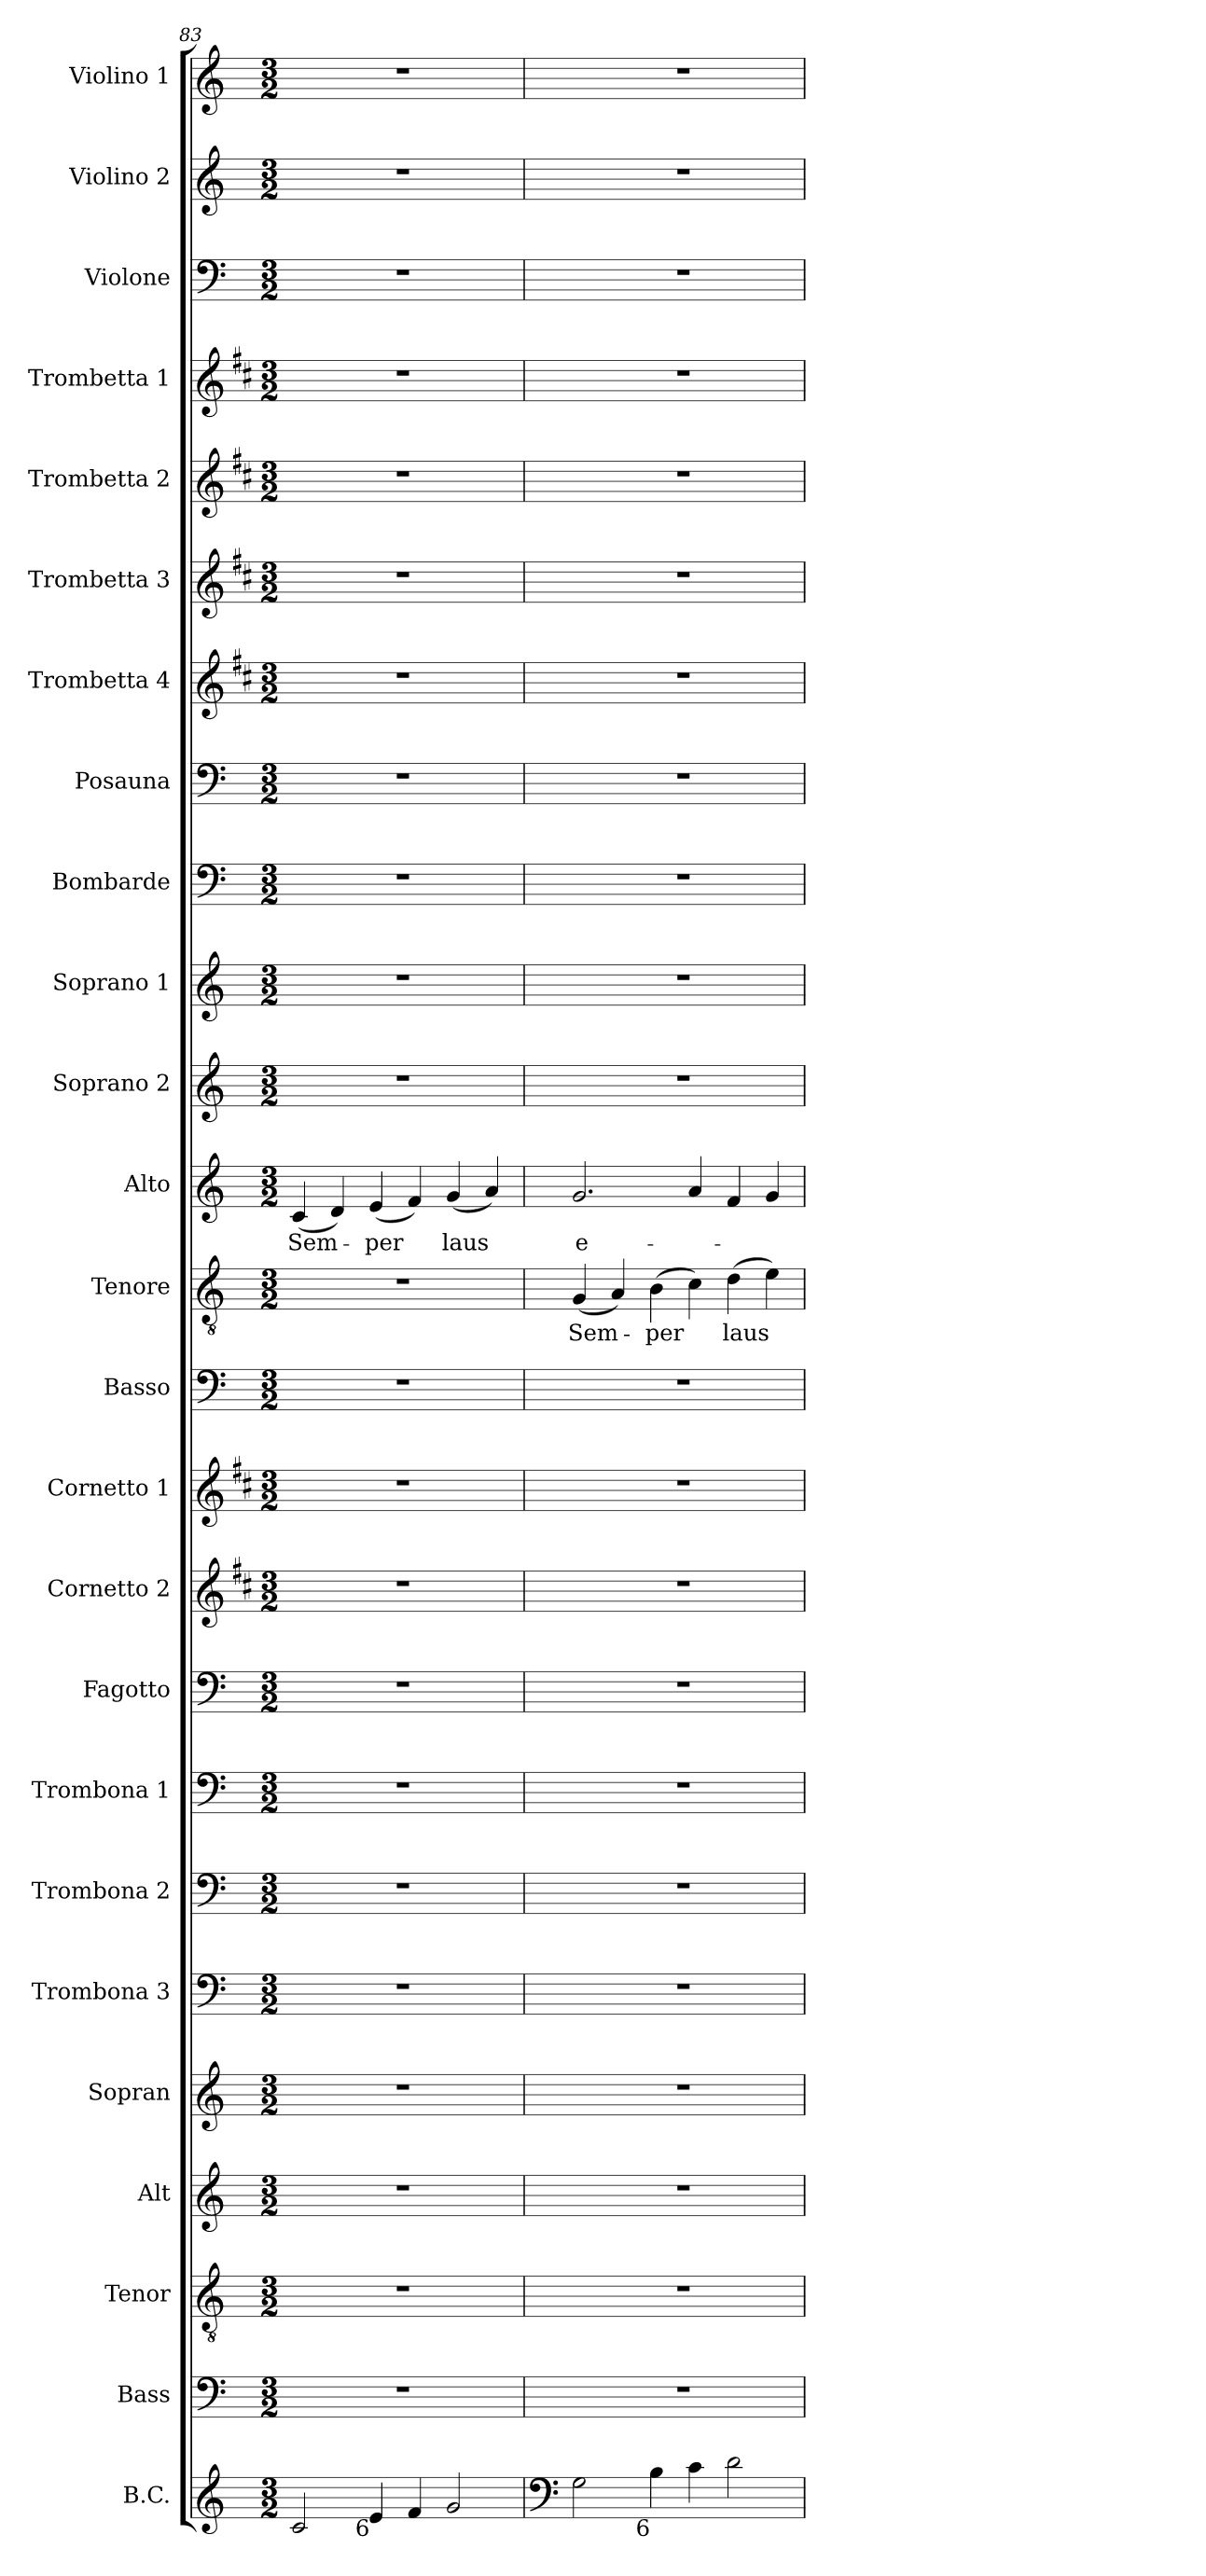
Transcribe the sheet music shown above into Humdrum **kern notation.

**kern	**kern	**kern	**kern	**kern	**kern	**kern	**kern	**kern	**kern	**kern	**kern	**kern	**text	**kern	**text	**kern	**kern	**kern	**kern	**kern	**kern	**kern	**kern	**kern	**kern	**kern
*part25	*part24	*part23	*part22	*part21	*part20	*part19	*part18	*part17	*part16	*part15	*part14	*part13	*part13	*part12	*part12	*part11	*part10	*part9	*part8	*part7	*part6	*part5	*part4	*part3	*part2	*part1
*staff25	*staff24	*staff23	*staff22	*staff21	*staff20	*staff19	*staff18	*staff17	*staff16	*staff15	*staff14	*staff13	*staff13	*staff12	*staff12	*staff11	*staff10	*staff9	*staff8	*staff7	*staff6	*staff5	*staff4	*staff3	*staff2	*staff1
*I"B.C.	*I"Bass	*I"Tenor	*I"Alt	*I"Sopran	*I"Trombona 3	*I"Trombona 2	*I"Trombona 1	*I"Fagotto	*I"Cornetto 2	*I"Cornetto 1	*I"Basso	*I"Tenore	*	*I"Alto	*	*I"Soprano 2	*I"Soprano 1	*I"Bombarde	*I"Posauna	*I"Trombetta 4	*I"Trombetta 3	*I"Trombetta 2	*I"Trombetta 1	*I"Violone	*I"Violino 2	*I"Violino 1
*I'B.C.	*I'B.	*I'T.	*I'A.	*I'S.	*I'Tbn. 2	*I'Tbn. 2	*I'Tbn. 1	*I'Fag.	*I'Cor. 2	*I'Cor. 1	*I'B.	*I'T.	*	*I'A.	*	*I'S.	*I'S.	*	*	*	*	*	*	*	*I'Vl. 2	*I'Vl. 1
!!LO:PB:g=z
*clefG2	*clefF4	*clefGv2	*clefG2	*clefG2	*clefF4	*clefF4	*clefF4	*clefF4	*clefG2	*clefG2	*clefF4	*clefGv2	*	*clefG2	*	*clefG2	*clefG2	*clefF4	*clefF4	*clefG2	*clefG2	*clefG2	*clefG2	*clefF4	*clefG2	*clefG2
*	*	*ITrd7c12	*	*	*	*	*	*	*ITrd1c2	*ITrd1c2	*	*ITrd7c12	*	*	*	*	*	*	*	*ITrd1c2	*ITrd1c2	*ITrd1c2	*ITrd1c2	*	*	*
*k[]	*k[]	*k[]	*k[]	*k[]	*k[]	*k[]	*k[]	*k[]	*k[]	*k[]	*k[]	*k[]	*	*k[]	*	*k[]	*k[]	*k[]	*k[]	*k[]	*k[]	*k[]	*k[]	*k[]	*k[]	*k[]
*C:	*C:	*C:	*C:	*C:	*C:	*C:	*C:	*C:	*C:	*C:	*C:	*C:	*	*C:	*	*C:	*C:	*C:	*C:	*C:	*C:	*C:	*C:	*C:	*C:	*C:
*M3/2	*M3/2	*M3/2	*M3/2	*M3/2	*M3/2	*M3/2	*M3/2	*M3/2	*M3/2	*M3/2	*M3/2	*M3/2	*	*M3/2	*	*M3/2	*M3/2	*M3/2	*M3/2	*M3/2	*M3/2	*M3/2	*M3/2	*M3/2	*M3/2	*M3/2
*MM300	*MM300	*MM300	*MM300	*MM300	*MM300	*MM300	*MM300	*MM300	*MM300	*MM300	*MM300	*MM300	*	*MM300	*	*MM300	*MM300	*MM300	*MM300	*MM300	*MM300	*MM300	*MM300	*MM300	*MM300	*MM300
=83	=83	=83	=83	=83	=83	=83	=83	=83	=83	=83	=83	=83	=83	=83	=83	=83	=83	=83	=83	=83	=83	=83	=83	=83	=83	=83
!	!LO:N:vis=1	!LO:N:vis=1	!LO:N:vis=1	!LO:N:vis=1	!LO:N:vis=1	!LO:N:vis=1	!LO:N:vis=1	!LO:N:vis=1	!LO:N:vis=1	!LO:N:vis=1	!LO:N:vis=1	!LO:N:vis=1	!	!	!	!	!	!	!	!	!	!	!	!	!	!
!	!	!	!	!	!	!	!	!	!	!	!	!	!	!	!LO:LY:b:color=#000000	!LO:N:vis=1	!LO:N:vis=1	!LO:N:vis=1	!LO:N:vis=1	!LO:N:vis=1	!LO:N:vis=1	!LO:N:vis=1	!LO:N:vis=1	!LO:N:vis=1	!LO:N:vis=1	!LO:N:vis=1
2ci/	1.r	1.r	1.r	1.r	1.r	1.r	1.r	1.r	1.r	1.r	1.r	1.r	.	(4ci/	Sem-	1.r	1.r	1.r	1.r	1.r	1.r	1.r	1.r	1.r	1.r	1.r
.	.	.	.	.	.	.	.	.	.	.	.	.	.	4di/)	.	.	.	.	.	.	.	.	.	.	.	.
!LO:TX:b:rj:t=6	!	!	!	!	!	!	!	!	!	!	!	!	!	!	!	!	!	!	!	!	!	!	!	!	!	!
!	!	!	!	!	!	!	!	!	!	!	!	!	!	!	!LO:LY:b:color=#000000	!	!	!	!	!	!	!	!	!	!	!
4ei/	.	.	.	.	.	.	.	.	.	.	.	.	.	(4ei/	-per	.	.	.	.	.	.	.	.	.	.	.
4fi/	.	.	.	.	.	.	.	.	.	.	.	.	.	4fi/)	.	.	.	.	.	.	.	.	.	.	.	.
!	!	!	!	!	!	!	!	!	!	!	!	!	!	!	!LO:LY:b:color=#000000	!	!	!	!	!	!	!	!	!	!	!
2gi/	.	.	.	.	.	.	.	.	.	.	.	.	.	(4gi/	laus	.	.	.	.	.	.	.	.	.	.	.
.	.	.	.	.	.	.	.	.	.	.	.	.	.	4ai/)	.	.	.	.	.	.	.	.	.	.	.	.
=84	=84	=84	=84	=84	=84	=84	=84	=84	=84	=84	=84	=84	=84	=84	=84	=84	=84	=84	=84	=84	=84	=84	=84	=84	=84	=84
*clefF4	*	*	*	*	*	*	*	*	*	*	*	*	*	*	*	*	*	*	*	*	*	*	*	*	*	*
!	!LO:N:vis=1	!LO:N:vis=1	!LO:N:vis=1	!LO:N:vis=1	!LO:N:vis=1	!LO:N:vis=1	!LO:N:vis=1	!LO:N:vis=1	!LO:N:vis=1	!LO:N:vis=1	!LO:N:vis=1	!	!	!	!	!	!	!	!	!	!	!	!	!	!	!
!	!	!	!	!	!	!	!	!	!	!	!	!	!LO:LY:b:color=#000000	!	!	!	!	!	!	!	!	!	!	!	!	!
!	!	!	!	!	!	!	!	!	!	!	!	!	!	!	!LO:LY:b:color=#000000	!LO:N:vis=1	!LO:N:vis=1	!LO:N:vis=1	!LO:N:vis=1	!LO:N:vis=1	!LO:N:vis=1	!LO:N:vis=1	!LO:N:vis=1	!LO:N:vis=1	!LO:N:vis=1	!LO:N:vis=1
2Gi\	1.r	1.r	1.r	1.r	1.r	1.r	1.r	1.r	1.r	1.r	1.r	(4GGi/	Sem-	2.gi/	e-	1.r	1.r	1.r	1.r	1.r	1.r	1.r	1.r	1.r	1.r	1.r
.	.	.	.	.	.	.	.	.	.	.	.	4AAi/)	.	.	.	.	.	.	.	.	.	.	.	.	.	.
!LO:TX:b:rj:t=6	!	!	!	!	!	!	!	!	!	!	!	!	!	!	!	!	!	!	!	!	!	!	!	!	!	!
!	!	!	!	!	!	!	!	!	!	!	!	!	!LO:LY:b:color=#000000	!	!	!	!	!	!	!	!	!	!	!	!	!
4Bi\	.	.	.	.	.	.	.	.	.	.	.	(4BBi\	-per	.	.	.	.	.	.	.	.	.	.	.	.	.
4ci\	.	.	.	.	.	.	.	.	.	.	.	4Ci\)	.	4ai/	.	.	.	.	.	.	.	.	.	.	.	.
!	!	!	!	!	!	!	!	!	!	!	!	!	!LO:LY:b:color=#000000	!	!	!	!	!	!	!	!	!	!	!	!	!
2di\	.	.	.	.	.	.	.	.	.	.	.	(4Di\	laus	4fi/	.	.	.	.	.	.	.	.	.	.	.	.
.	.	.	.	.	.	.	.	.	.	.	.	4Ei\)	.	4gi/	.	.	.	.	.	.	.	.	.	.	.	.
=	=	=	=	=	=	=	=	=	=	=	=	=	=	=	=	=	=	=	=	=	=	=	=	=	=	=
*-	*-	*-	*-	*-	*-	*-	*-	*-	*-	*-	*-	*-	*-	*-	*-	*-	*-	*-	*-	*-	*-	*-	*-	*-	*-	*-
